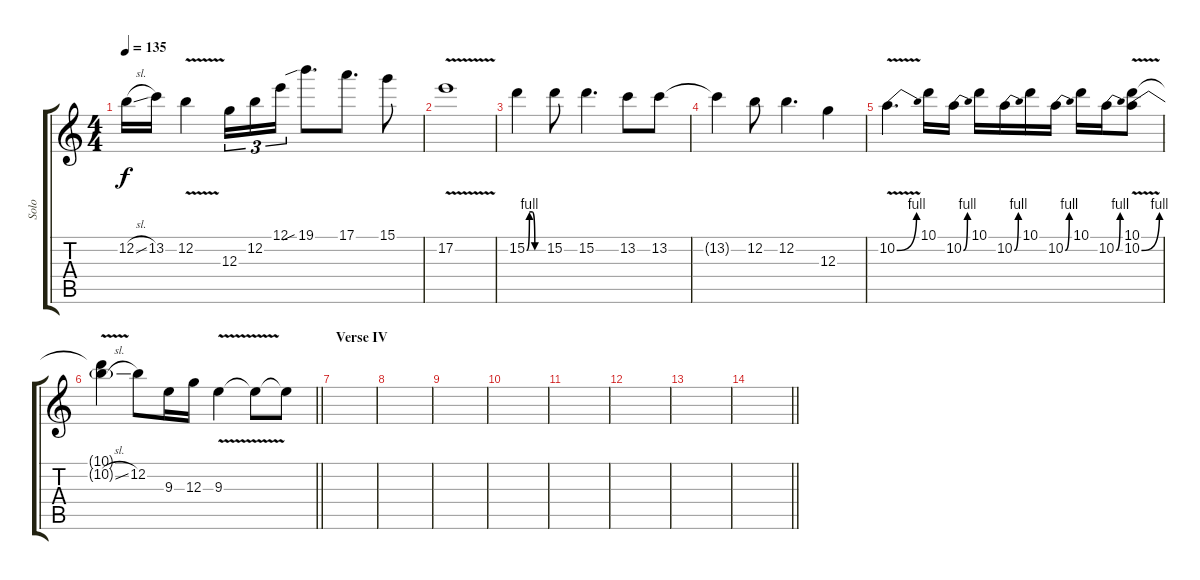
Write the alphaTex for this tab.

\track ("Solo" "Solo") {instrument distortionguitar}
\staff {score tabs}
\tuning (E4 B3 G3 D3 A2 E2) {hide}
\ts (4 4)
\tempo 135
\clef g2
\ks c
12.2{sl}.16{dy f} 13.2.16 12.2{v}.4 12.3.16{tu (3 2)} 12.2.16{tu (3 2)} 12.1.16{tu (3 2)} 19.1{sib}.8{d} 17.1.8{d} 15.1.8 |
17.2{v}.1 |
15.2{be (custom 0 0 10 4 20 4 30 0 60 0)}.4 15.2.8 15.2.4{d} 13.2.8 13.2.8 |
13.2{t}.4 12.2.8 12.2.4{d} 12.3.4 |
10.2{be (bend 0 0 60 4) v}.4{d} 10.1.16 10.2{be (bend 0 0 60 4)}.16 10.1.16 10.2{be (bend 0 0 60 4)}.16 10.1.16 10.2{be (bend 0 0 60 4)}.16 10.1.16 10.2{be (bend 0 0 60 4)}.16 (10.1 10.2{be (bend 0 0 60 4) v}).8 |
\barLineRight lightlight
(10.1{t} 10.2{sl t}).4 12.2.8 9.3.16 12.3.16 9.3{v}.4 9.3{t}.8 9.3{t}.8 |
\section ("" "Verse IV")
|
|
|
|
|
|
|
\barLineRight lightlight
